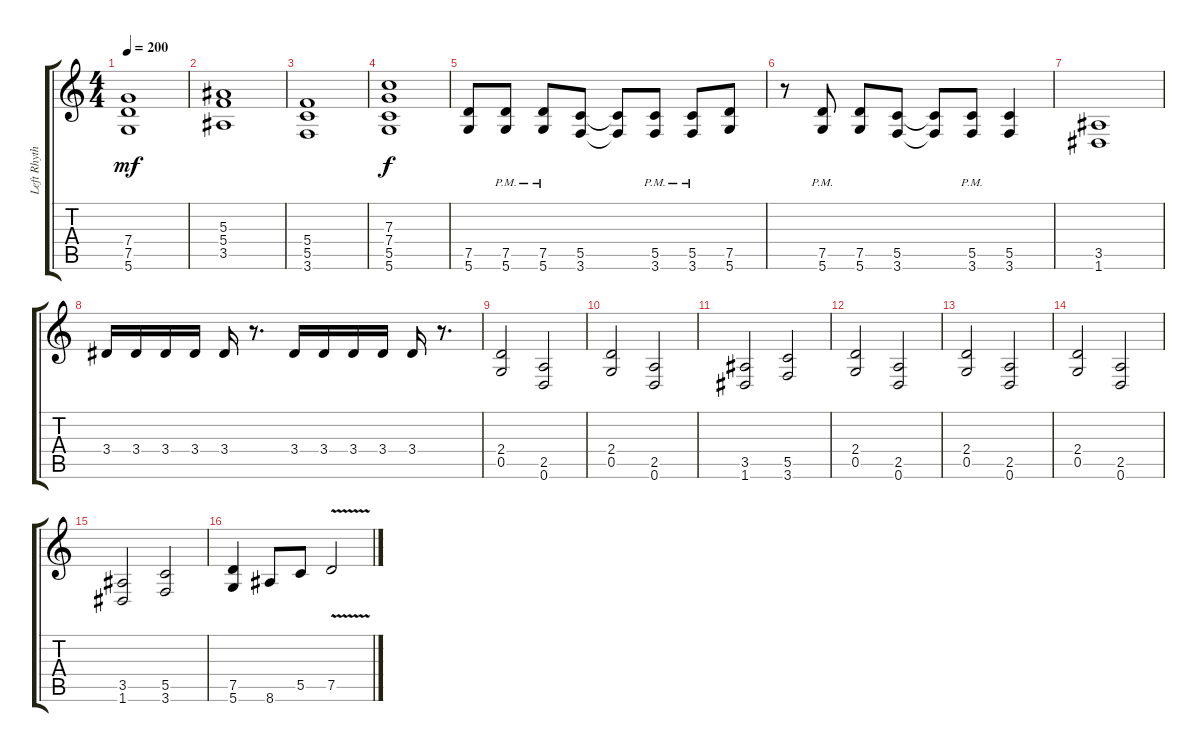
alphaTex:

\track ("Left Rhythm Gtr" "Left Rhyth") {instrument overdrivenguitar}
\staff {score tabs}
\tuning (D4 A3 F3 C3 G2 D2) {hide}
\ts (4 4)
\tempo 200
\clef g2
\ks c
(7.4 7.5 5.6).1{dy mf} |
(5.3 5.4 3.5).1 |
(5.4 5.5 3.6).1 |
(7.3 7.4 5.5 5.6).1{dy f} |
(7.5 5.6).8 (7.5{pm} 5.6{pm}).8 (7.5{pm} 5.6{pm}).8 (5.5 3.6).8 (5.5{t} 3.6{t}).8 (5.5{pm} 3.6{pm}).8 (5.5{pm} 3.6{pm}).8 (7.5 5.6).8 |
r.8 (7.5{pm} 5.6{pm}).8 (7.5 5.6).8 (5.5 3.6).8 (5.5{t} 3.6{t}).8 (5.5{pm} 3.6{pm}).8 (5.5 3.6).4 |
(3.5 1.6).1 |
3.4.16 3.4.16 3.4.16 3.4.16 3.4.16 r.8{d} 3.4.16 3.4.16 3.4.16 3.4.16 3.4.16 r.8{d} |
(2.4 0.5).2 (2.5 0.6).2 |
(2.4 0.5).2 (2.5 0.6).2 |
(3.5 1.6).2 (5.5 3.6).2 |
(2.4 0.5).2 (2.5 0.6).2 |
(2.4 0.5).2 (2.5 0.6).2 |
(2.4 0.5).2 (2.5 0.6).2 |
(3.5 1.6).2 (5.5 3.6).2 |
(7.5 5.6).4 8.6.8 5.5.8 7.5{v}.2
